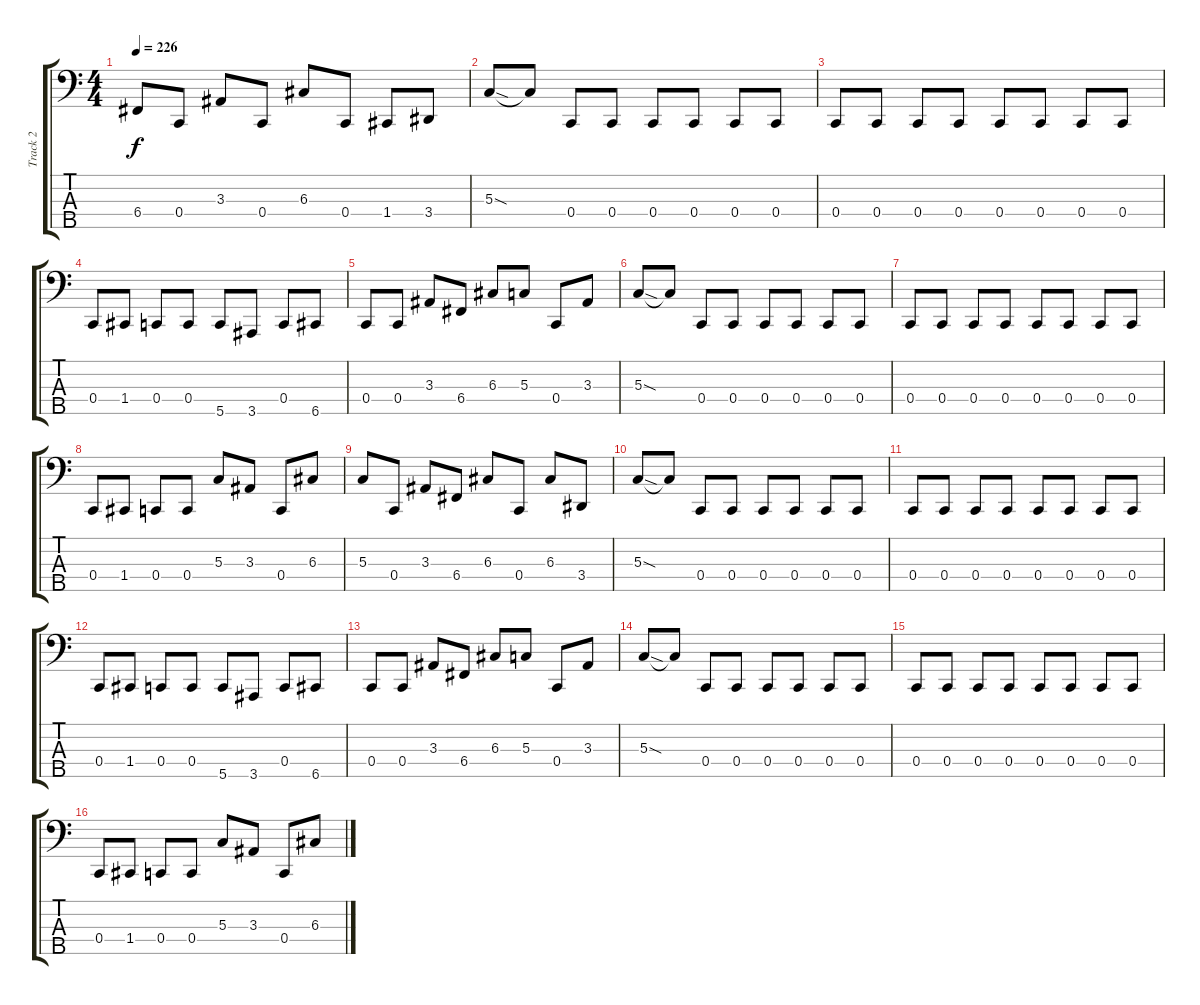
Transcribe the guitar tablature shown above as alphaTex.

\track ("Track 2" "Track 2") {instrument electricbasspick}
\staff {score tabs}
\tuning (F2 C2 G1 C1 G0) {hide}
\ts (4 4)
\tempo 226
\clef f4
\ks c
6.4.8{dy f} 0.4.8 3.3.8 0.4.8 6.3.8 0.4.8 1.4.8 3.4.8 |
5.3{sod}.8 5.3{t}.8 0.4.8 0.4.8 0.4.8 0.4.8 0.4.8 0.4.8 |
0.4.8 0.4.8 0.4.8 0.4.8 0.4.8 0.4.8 0.4.8 0.4.8 |
0.4.8 1.4.8 0.4.8 0.4.8 5.5.8 3.5.8 0.4.8 6.5.8 |
0.4.8 0.4.8 3.3.8 6.4.8 6.3.8 5.3.8 0.4.8 3.3.8 |
5.3{sod}.8 5.3{t}.8 0.4.8 0.4.8 0.4.8 0.4.8 0.4.8 0.4.8 |
0.4.8 0.4.8 0.4.8 0.4.8 0.4.8 0.4.8 0.4.8 0.4.8 |
0.4.8 1.4.8 0.4.8 0.4.8 5.3.8 3.3.8 0.4.8 6.3.8 |
5.3.8 0.4.8 3.3.8 6.4.8 6.3.8 0.4.8 6.3.8 3.4.8 |
5.3{sod}.8 5.3{t}.8 0.4.8 0.4.8 0.4.8 0.4.8 0.4.8 0.4.8 |
0.4.8 0.4.8 0.4.8 0.4.8 0.4.8 0.4.8 0.4.8 0.4.8 |
0.4.8 1.4.8 0.4.8 0.4.8 5.5.8 3.5.8 0.4.8 6.5.8 |
0.4.8 0.4.8 3.3.8 6.4.8 6.3.8 5.3.8 0.4.8 3.3.8 |
5.3{sod}.8 5.3{t}.8 0.4.8 0.4.8 0.4.8 0.4.8 0.4.8 0.4.8 |
0.4.8 0.4.8 0.4.8 0.4.8 0.4.8 0.4.8 0.4.8 0.4.8 |
0.4.8 1.4.8 0.4.8 0.4.8 5.3.8 3.3.8 0.4.8 6.3.8
